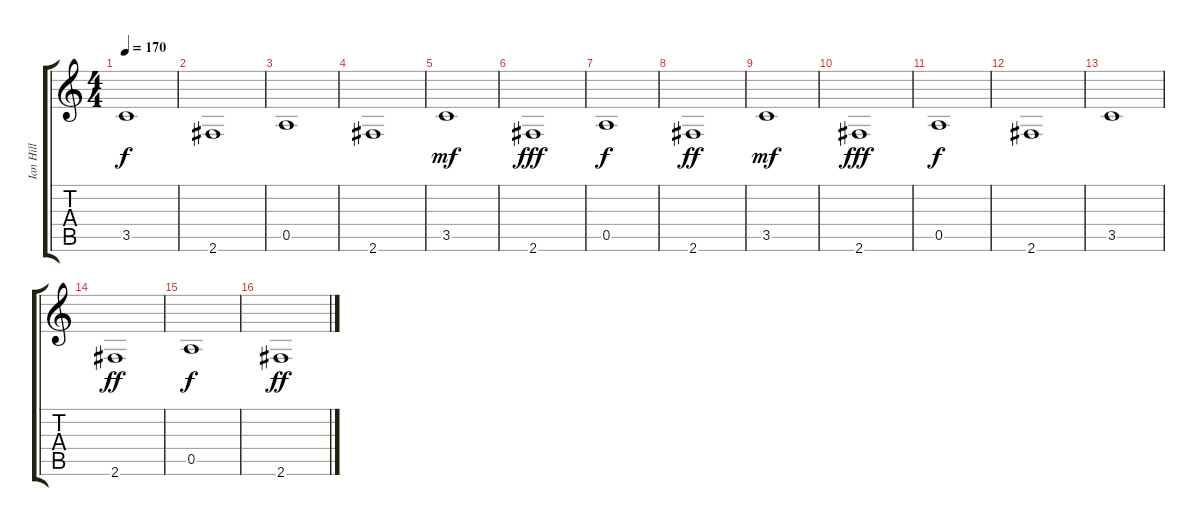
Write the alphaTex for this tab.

\track ("Ian Hill" "Ian Hill") {instrument electricbasspick}
\staff {score tabs}
\tuning (E4 B3 G3 D3 A2 E2) {hide}
\ts (4 4)
\tempo 170
\clef g2
\ks c
3.5.1{dy f} |
2.6.1 |
0.5.1 |
2.6.1 |
3.5.1{dy mf} |
2.6.1{dy fff} |
0.5.1{dy f} |
2.6.1{dy ff} |
3.5.1{dy mf} |
2.6.1{dy fff} |
0.5.1{dy f} |
2.6.1 |
3.5.1 |
2.6.1{dy ff} |
0.5.1{dy f} |
2.6.1{dy ff}
